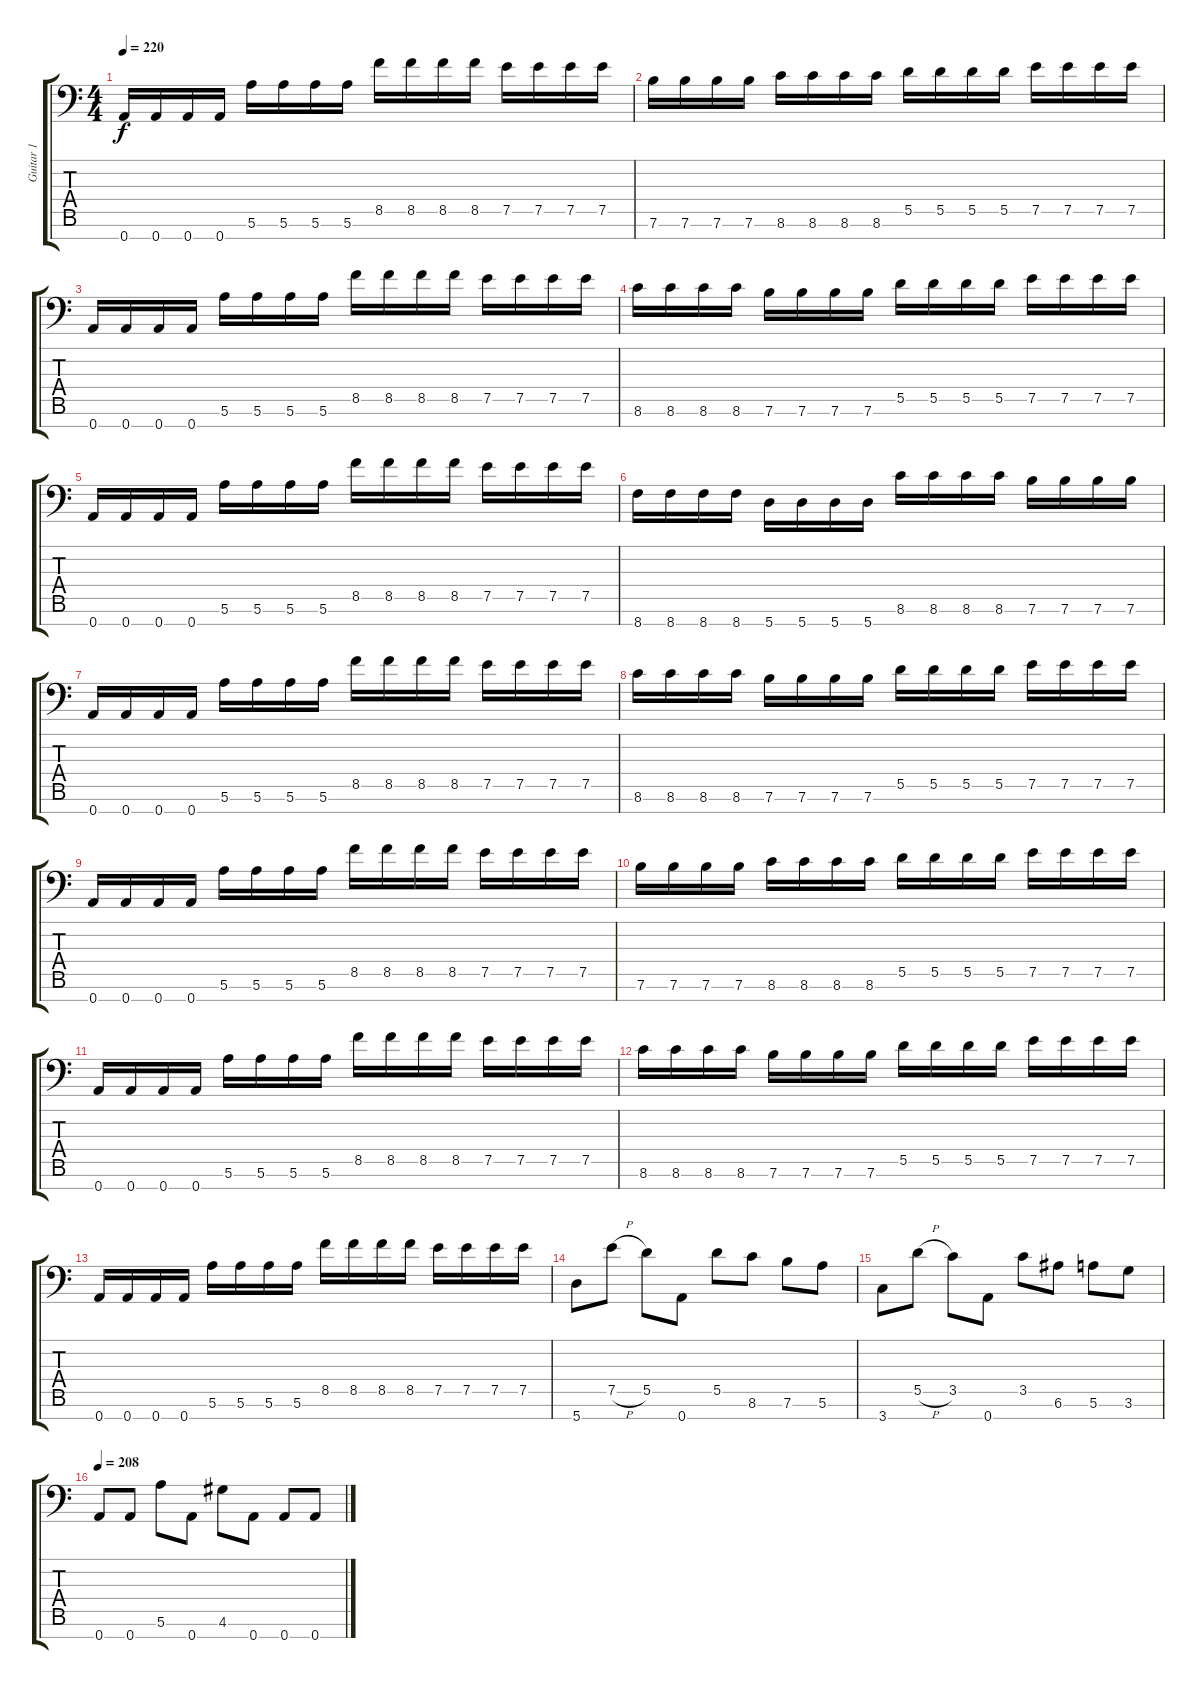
\track ("Guitar 1" "Guitar 1") {instrument distortionguitar}
\staff {score tabs}
\tuning (E4 B3 Gb3 D3 A2 E2 A1) {hide}
\ts (4 4)
\tempo 220
\clef f4
\ks c
0.7.16{dy f} 0.7.16 0.7.16 0.7.16 5.6.16 5.6.16 5.6.16 5.6.16 8.5.16 8.5.16 8.5.16 8.5.16 7.5.16 7.5.16 7.5.16 7.5.16 |
7.6.16 7.6.16 7.6.16 7.6.16 8.6.16 8.6.16 8.6.16 8.6.16 5.5.16 5.5.16 5.5.16 5.5.16 7.5.16 7.5.16 7.5.16 7.5.16 |
0.7.16 0.7.16 0.7.16 0.7.16 5.6.16 5.6.16 5.6.16 5.6.16 8.5.16 8.5.16 8.5.16 8.5.16 7.5.16 7.5.16 7.5.16 7.5.16 |
8.6.16 8.6.16 8.6.16 8.6.16 7.6.16 7.6.16 7.6.16 7.6.16 5.5.16 5.5.16 5.5.16 5.5.16 7.5.16 7.5.16 7.5.16 7.5.16 |
0.7.16 0.7.16 0.7.16 0.7.16 5.6.16 5.6.16 5.6.16 5.6.16 8.5.16 8.5.16 8.5.16 8.5.16 7.5.16 7.5.16 7.5.16 7.5.16 |
8.7.16 8.7.16 8.7.16 8.7.16 5.7.16 5.7.16 5.7.16 5.7.16 8.6.16 8.6.16 8.6.16 8.6.16 7.6.16 7.6.16 7.6.16 7.6.16 |
0.7.16 0.7.16 0.7.16 0.7.16 5.6.16 5.6.16 5.6.16 5.6.16 8.5.16 8.5.16 8.5.16 8.5.16 7.5.16 7.5.16 7.5.16 7.5.16 |
8.6.16 8.6.16 8.6.16 8.6.16 7.6.16 7.6.16 7.6.16 7.6.16 5.5.16 5.5.16 5.5.16 5.5.16 7.5.16 7.5.16 7.5.16 7.5.16 |
0.7.16 0.7.16 0.7.16 0.7.16 5.6.16 5.6.16 5.6.16 5.6.16 8.5.16 8.5.16 8.5.16 8.5.16 7.5.16 7.5.16 7.5.16 7.5.16 |
7.6.16 7.6.16 7.6.16 7.6.16 8.6.16 8.6.16 8.6.16 8.6.16 5.5.16 5.5.16 5.5.16 5.5.16 7.5.16 7.5.16 7.5.16 7.5.16 |
0.7.16 0.7.16 0.7.16 0.7.16 5.6.16 5.6.16 5.6.16 5.6.16 8.5.16 8.5.16 8.5.16 8.5.16 7.5.16 7.5.16 7.5.16 7.5.16 |
8.6.16 8.6.16 8.6.16 8.6.16 7.6.16 7.6.16 7.6.16 7.6.16 5.5.16 5.5.16 5.5.16 5.5.16 7.5.16 7.5.16 7.5.16 7.5.16 |
0.7.16 0.7.16 0.7.16 0.7.16 5.6.16 5.6.16 5.6.16 5.6.16 8.5.16 8.5.16 8.5.16 8.5.16 7.5.16 7.5.16 7.5.16 7.5.16 |
5.7.8 7.5{h}.8 5.5.8 0.7.8 5.5.8 8.6.8 7.6.8 5.6.8 |
3.7.8 5.5{h}.8 3.5.8 0.7.8 3.5.8 6.6.8 5.6.8 3.6.8 |
\tempo 208
0.7.8 0.7.8 5.6.8 0.7.8 4.6.8 0.7.8 0.7.8 0.7.8
